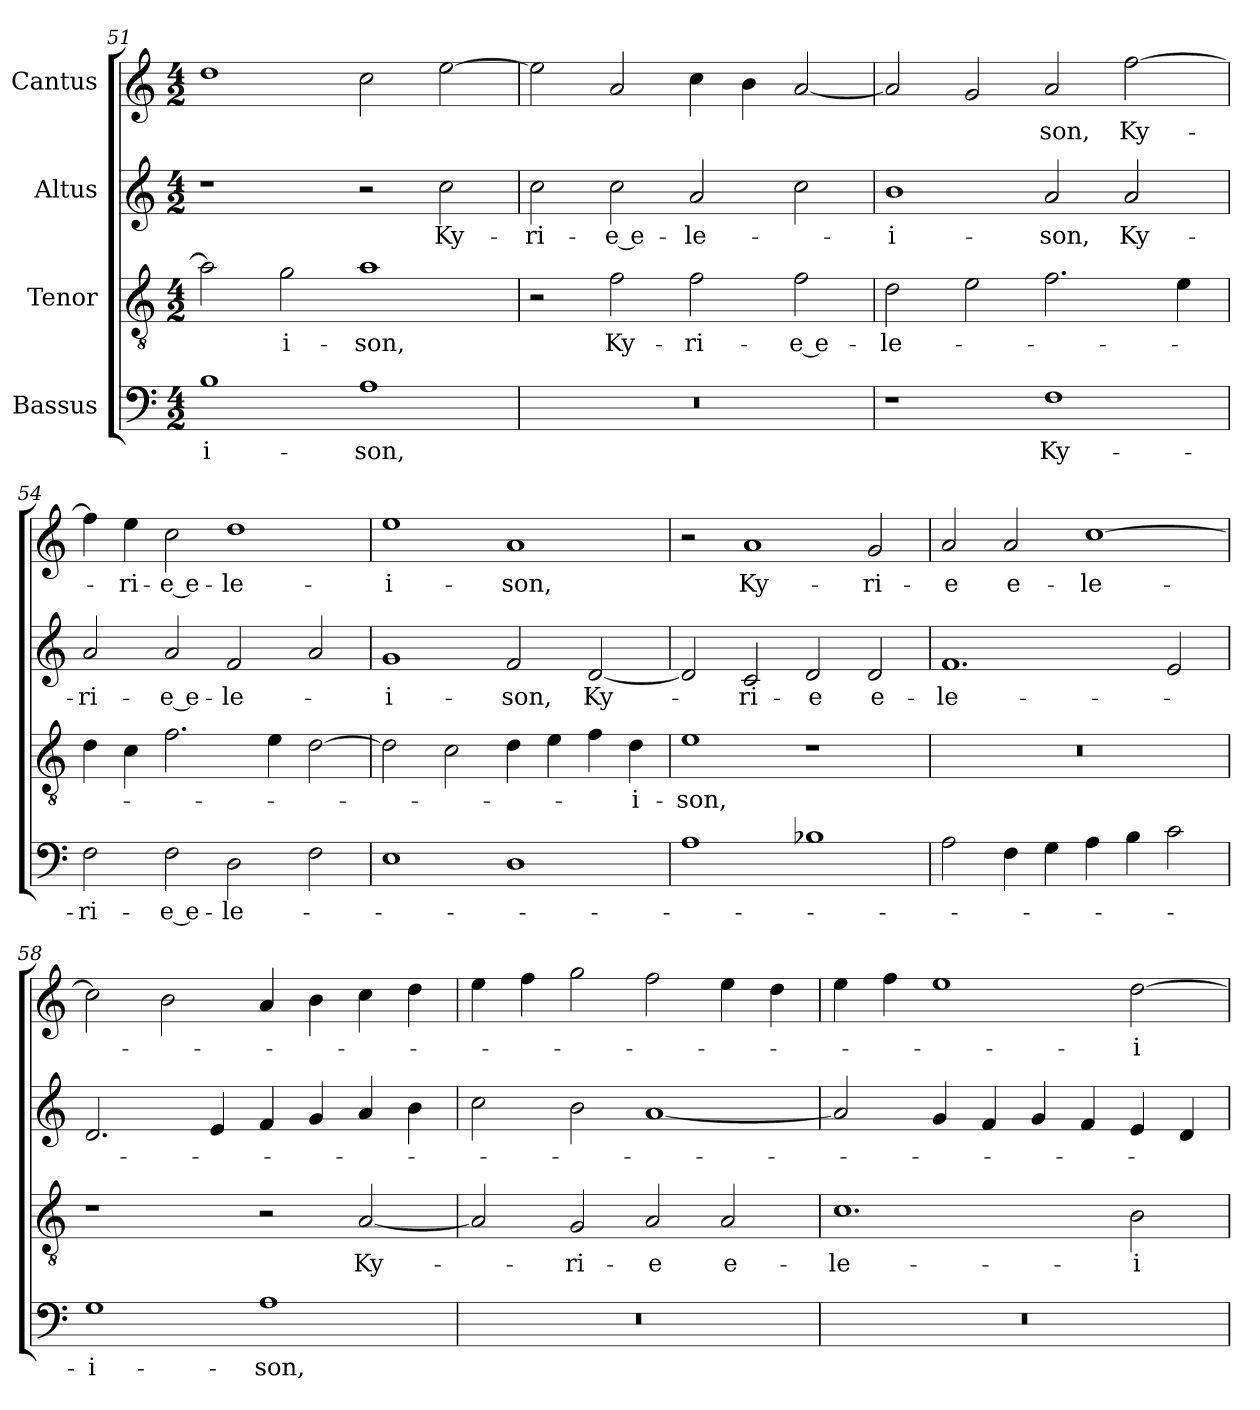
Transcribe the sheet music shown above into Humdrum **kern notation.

**kern	**text	**kern	**text	**kern	**text	**kern	**text
*part4	*part4	*part3	*part3	*part2	*part2	*part1	*part1
*staff4	*staff4	*staff3	*staff3	*staff2	*staff2	*staff1	*staff1
*I"Bassus	*	*I"Tenor	*	*I"Altus	*	*I"Cantus	*
*clefF4	*	*clefGv2	*	*clefG2	*	*clefG2	*
*k[]	*	*k[]	*	*k[]	*	*k[]	*
*M4/2	*	*M4/2	*	*M4/2	*	*M4/2	*
=51	=51	=51	=51	=51	=51	=51	=51
1B\	-i-	2a\]	.	1r	.	1dd\	.
.	.	2g\	-i-	.	.	.	.
1A\	-son,	1a\	-son,	2r	.	2cc\	.
.	.	.	.	2cc\	Ky-	[2ee\	.
=52	=52	=52	=52	=52	=52	=52	=52
0r	.	2r	.	2cc\	-ri-	2ee\]	.
.	.	2f\	Ky-	2cc\	-e e-	2a/	.
.	.	2f\	-ri-	2a/	-le-	4cc\	.
.	.	.	.	.	.	4b\	.
.	.	2f\	-e e-	2cc\	.	[2a/	.
=53	=53	=53	=53	=53	=53	=53	=53
1r	.	2d\	-le-	1b\	-i-	2a/]	.
.	.	2e\	.	.	.	2g/	.
1F\	Ky-	2.f\	.	2a/	-son,	2a/	-son,
.	.	.	.	2a/	Ky-	[2ff\	Ky-
.	.	4e\	.	.	.	.	.
=54	=54	=54	=54	=54	=54	=54	=54
2F\	-ri-	4d\	.	2a/	-ri-	4ff\]	.
.	.	4c\	.	.	.	4ee\	-ri-
2F\	-e e-	2.f\	.	2a/	-e e-	2cc\	-e e-
2D\	-le-	.	.	2f/	-le-	1dd\	-le-
.	.	4e\	.	.	.	.	.
2F\	.	[2d\	.	2a/	.	.	.
=55	=55	=55	=55	=55	=55	=55	=55
1E\	.	2d\]	.	1g/	-i-	1ee\	-i-
.	.	2c\	.	.	.	.	.
1D\	.	4d\	.	2f/	-son,	1a/	-son,
.	.	4e\	.	.	.	.	.
.	.	4f\	.	[2d/	Ky-	.	.
.	.	4d\	-i-	.	.	.	.
=56	=56	=56	=56	=56	=56	=56	=56
1A\	.	1e\	-son,	2d/]	.	2r	.
.	.	.	.	2c/	-ri-	1a/	Ky-
1B-X\	.	1r	.	2d/	-e	.	.
.	.	.	.	2d/	e-	2g/	-ri-
=57	=57	=57	=57	=57	=57	=57	=57
2A\	.	0r	.	1.f/	-le-	2a/	-e
4F\	.	.	.	.	.	2a/	e-
4G\	.	.	.	.	.	.	.
4A\	.	.	.	.	.	[1cc\	-le-
4B\	.	.	.	.	.	.	.
2c\	.	.	.	2e/	.	.	.
=58	=58	=58	=58	=58	=58	=58	=58
1G\	-i-	1r	.	2.d/	.	2cc\]	.
.	.	.	.	.	.	2b\	.
.	.	.	.	4e/	.	.	.
1A\	-son,	2r	.	4f/	.	4a/	.
.	.	.	.	4g/	.	4b\	.
.	.	[2A/	Ky-	4a/	.	4cc\	.
.	.	.	.	4b\	.	4dd\	.
=59	=59	=59	=59	=59	=59	=59	=59
0r	.	2A/]	.	2cc\	.	4ee\	.
.	.	.	.	.	.	4ff\	.
.	.	2G/	-ri-	2b\	.	2gg\	.
.	.	2A/	-e	[1a/	.	2ff\	.
.	.	2A/	e-	.	.	4ee\	.
.	.	.	.	.	.	4dd\	.
=60	=60	=60	=60	=60	=60	=60	=60
0r	.	1.c\	-le-	2a/]	.	4ee\	.
.	.	.	.	.	.	4ff\	.
.	.	.	.	4g/	.	1ee\	.
.	.	.	.	4f/	.	.	.
.	.	.	.	4g/	.	.	.
.	.	.	.	4f/	.	.	.
.	.	2B\	-i-	4e/	.	[2dd\	-i-
.	.	.	.	4d/	.	.	.
=	=	=	=	=	=	=	=
*-	*-	*-	*-	*-	*-	*-	*-
